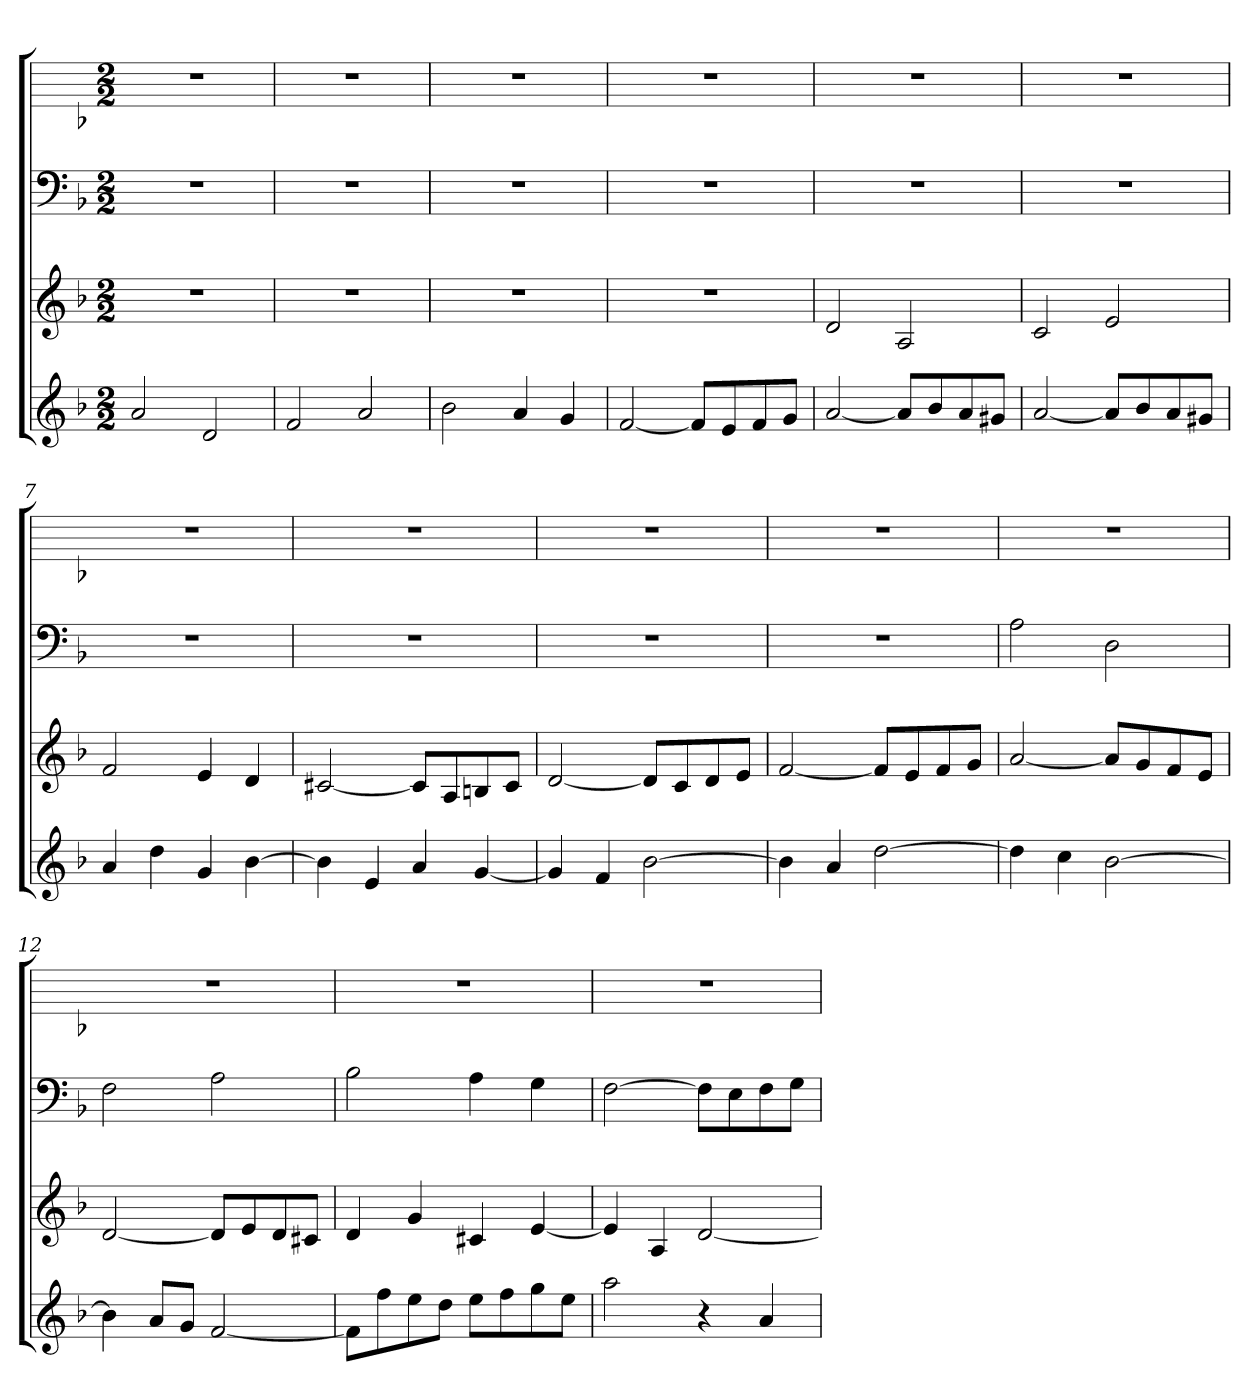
**kern	**kern	**kern	**kern
*part4	*part3	*part2	*part1
*staff4	*staff3	*staff2	*staff1
*k[b-]	*k[b-]	*k[b-]	*k[b-]
*d:	*d:	*d:	*d:
*M2/2	*M2/2	*M2/2	*M2/2
=1	=1	=1	=1
2a	1r	1r	1r
2d	.	.	.
=2	=2	=2	=2
2f	1r	1r	1r
2a	.	.	.
=3	=3	=3	=3
2b-	1r	1r	1r
4a	.	.	.
4g	.	.	.
=4	=4	=4	=4
[2f	1r	1r	1r
8fL]	.	.	.
8e	.	.	.
8f	.	.	.
8gJ	.	.	.
=5	=5	=5	=5
[2a	2d	1r	1r
8aL]	2A	.	.
8b-	.	.	.
8a	.	.	.
8g#XJ	.	.	.
=6	=6	=6	=6
[2a	2c	1r	1r
8aL]	2e	.	.
8b-	.	.	.
8a	.	.	.
8g#XJ	.	.	.
=7	=7	=7	=7
4a	2f	1r	1r
4dd	.	.	.
4g	4e	.	.
[4b-	4d	.	.
=8	=8	=8	=8
4b-]	[2c#X	1r	1r
4e	.	.	.
4a	8c#L]	.	.
.	8A	.	.
[4g	8Bn	.	.
.	8c#J	.	.
=9	=9	=9	=9
4g]	[2d	1r	1r
4f	.	.	.
[2b-	8dL]	.	.
.	8c	.	.
.	8d	.	.
.	8eJ	.	.
=10	=10	=10	=10
4b-]	[2f	1r	1r
4a	.	.	.
[2dd	8fL]	.	.
.	8e	.	.
.	8f	.	.
.	8gJ	.	.
=11	=11	=11	=11
4dd]	[2a	2A	1r
4cc	.	.	.
[2b-	8aL]	2D	.
.	8g	.	.
.	8f	.	.
.	8eJ	.	.
=12	=12	=12	=12
4b-]	[2d	2F	1r
8aL	.	.	.
8gJ	.	.	.
[2f	8dL]	2A	.
.	8e	.	.
.	8d	.	.
.	8c#XJ	.	.
=13	=13	=13	=13
8fL]	4d	2B-	1r
8ff	.	.	.
8ee	4g	.	.
8ddJ	.	.	.
8eeL	4c#X	4A	.
8ff	.	.	.
8gg	[4e	4G	.
8eeJ	.	.	.
=14	=14	=14	=14
2aa	4e]	[2F	1r
.	4A	.	.
4r	[2d	8FL]	.
.	.	8E	.
4a	.	8F	.
.	.	8GJ	.
=	=	=	=
*-	*-	*-	*-
